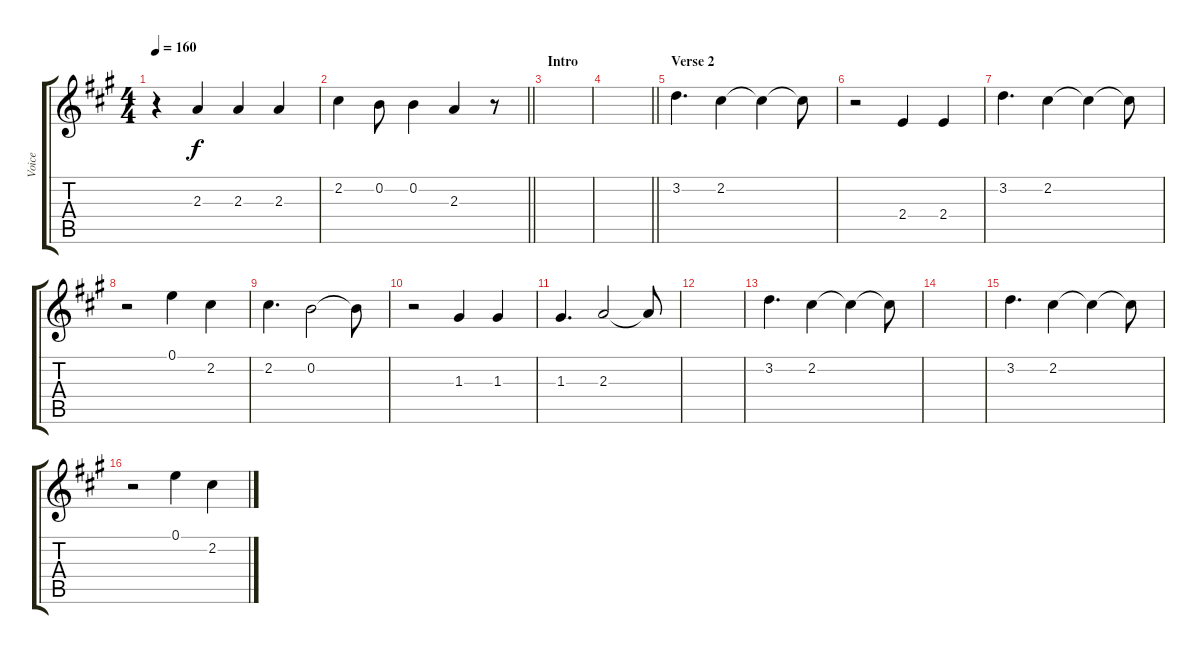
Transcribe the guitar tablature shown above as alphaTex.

\track ("Voice" "Voice") {instrument tenorsax}
\staff {score tabs}
\tuning (E5 B4 G4 D4 A3 E3) {hide}
\ts (4 4)
\tempo 160
\clef g2
\ks a
r.4{dy f} 2.3.4 2.3.4 2.3.4 |
\barLineRight lightlight
2.2.4 0.2.8 0.2.4 2.3.4 r.8 |
\section ("" "Intro")
|
\barLineRight lightlight
|
\section ("" "Verse 2")
3.2.4{d} 2.2.4 2.2{t}.4 2.2{t}.8 |
r.2 2.4.4 2.4.4 |
3.2.4{d} 2.2.4 2.2{t}.4 2.2{t}.8 |
r.2 0.1.4 2.2.4 |
2.2.4{d} 0.2.2 0.2{t}.8 |
r.2 1.3.4 1.3.4 |
1.3.4{d} 2.3.2 2.3{t}.8 |
|
3.2.4{d} 2.2.4 2.2{t}.4 2.2{t}.8 |
|
3.2.4{d} 2.2.4 2.2{t}.4 2.2{t}.8 |
r.2 0.1.4 2.2.4
